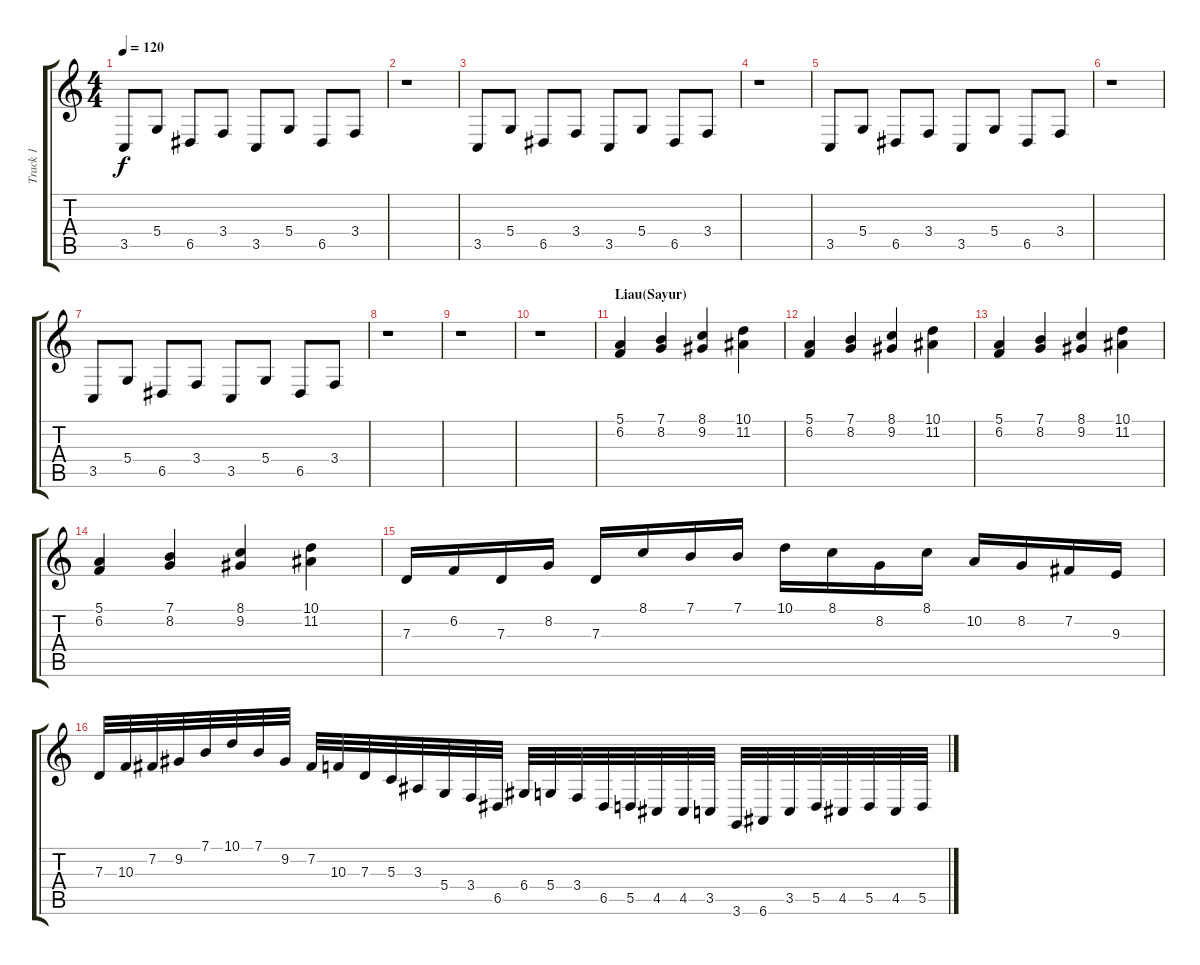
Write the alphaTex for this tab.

\track ("Track 1" "Track 1") {instrument kalimba}
\staff {score tabs}
\tuning (E4 B3 G3 D3 A2 E2) {hide}
\ts (4 4)
\tempo 120
\clef g2
\ks c
3.5.8{dy f} 5.4.8 6.5.8 3.4.8 3.5.8 5.4.8 6.5.8 3.4.8 |
r.1 |
3.5.8 5.4.8 6.5.8 3.4.8 3.5.8 5.4.8 6.5.8 3.4.8 |
r.1 |
3.5.8 5.4.8 6.5.8 3.4.8 3.5.8 5.4.8 6.5.8 3.4.8 |
r.1 |
3.5.8 5.4.8 6.5.8 3.4.8 3.5.8 5.4.8 6.5.8 3.4.8 |
r.1 |
r.1 |
r.1 |
\section ("" "Liau(Sayur)")
(5.1 6.2).4 (7.1 8.2).4 (8.1 9.2).4 (10.1 11.2).4 |
(5.1 6.2).4 (7.1 8.2).4 (8.1 9.2).4 (10.1 11.2).4 |
(5.1 6.2).4 (7.1 8.2).4 (8.1 9.2).4 (10.1 11.2).4 |
(5.1 6.2).4 (7.1 8.2).4 (8.1 9.2).4 (10.1 11.2).4 |
7.3.16 6.2.16 7.3.16 8.2.16 7.3.16 8.1.16 7.1.16 7.1.16 10.1.16 8.1.16 8.2.16 8.1.16 10.2.16 8.2.16 7.2.16 9.3.16 |
7.3.32 10.3.32 7.2.32 9.2.32 7.1.32 10.1.32 7.1.32 9.2.32 7.2.32 10.3.32 7.3.32 5.3.32 3.3.32 5.4.32 3.4.32 6.5.32 6.4.32 5.4.32 3.4.32 6.5.32 5.5.32 4.5.32 4.5.32 3.5.32 3.6.32 6.6.32 3.5.32 5.5.32 4.5.32 5.5.32 4.5.32 5.5.32
